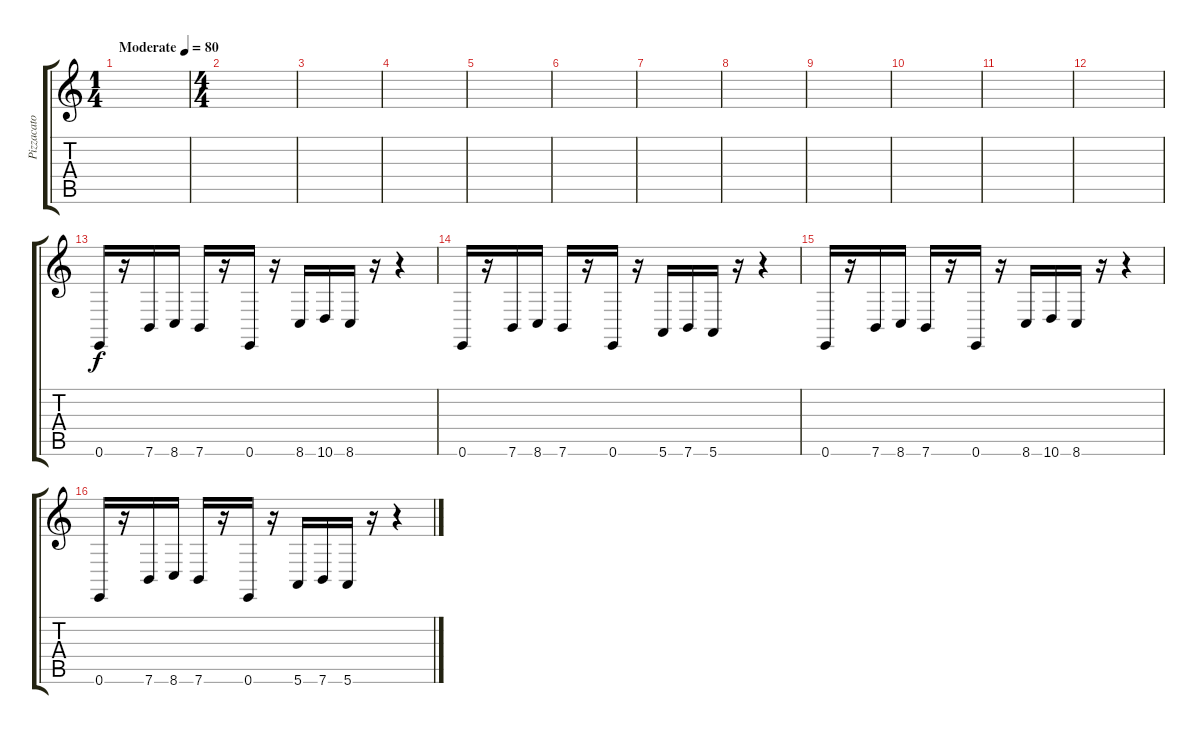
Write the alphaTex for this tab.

\track ("Pizzacato" "Pizzacato") {instrument pizzicatostrings}
\staff {score tabs}
\tuning (E4 B3 G3 D3 A2 E2) {hide}
\ts (1 4)
\tempo (80 "Moderate")
\clef g2
\ks c
|
\ts (4 4)
|
|
|
|
|
|
|
|
|
|
|
0.6.16 r.16 7.6.16 8.6.16 7.6.16 r.16 0.6.16 r.16 8.6.16 10.6.16 8.6.16 r.16 r.4 |
0.6.16 r.16 7.6.16 8.6.16 7.6.16 r.16 0.6.16 r.16 5.6.16 7.6.16 5.6.16 r.16 r.4 |
0.6.16 r.16 7.6.16 8.6.16 7.6.16 r.16 0.6.16 r.16 8.6.16 10.6.16 8.6.16 r.16 r.4 |
0.6.16 r.16 7.6.16 8.6.16 7.6.16 r.16 0.6.16 r.16 5.6.16 7.6.16 5.6.16 r.16 r.4
